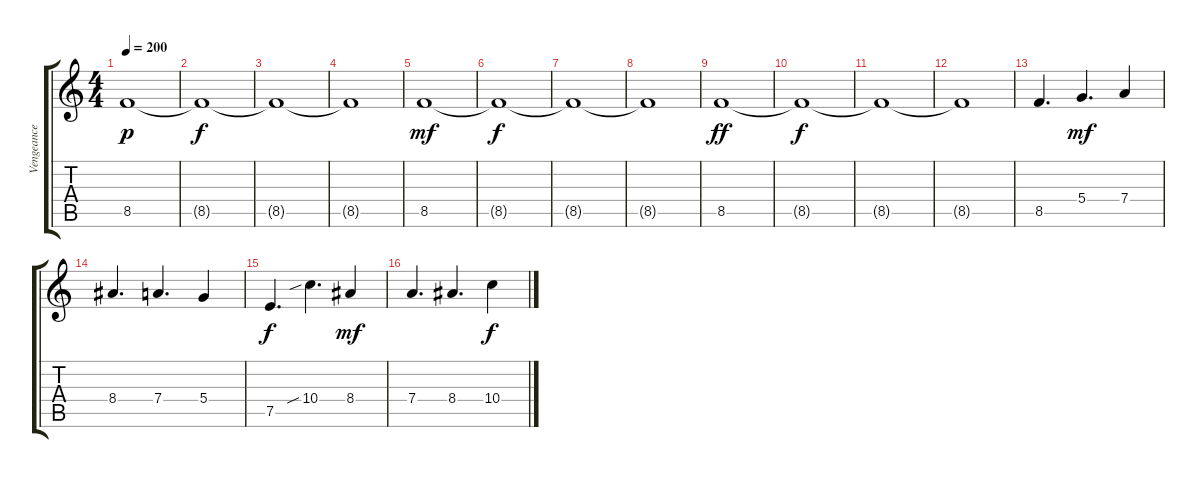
\track ("Vengeance" "Vengeance") {instrument distortionguitar}
\staff {score tabs}
\tuning (E4 B3 G3 D3 A2 D2) {hide}
\ts (4 4)
\tempo 200
\clef g2
\ks c
8.5.1{dy p volume 8} |
8.5{t}.1{dy f} |
8.5{t}.1{volume 10} |
8.5{t}.1 |
8.5.1{dy mf volume 12} |
8.5{t}.1{dy f} |
8.5{t}.1{volume 14} |
8.5{t}.1 |
8.5.1{dy ff volume 15} |
8.5{t}.1{dy f} |
8.5{t}.1{volume 16} |
8.5{t}.1 |
8.5.4{d} 5.4.4{d dy mf} 7.4.4 |
8.4.4{d} 7.4.4{d} 5.4.4 |
7.5.4{d dy f} 10.4{sib}.4{d} 8.4.4{dy mf} |
7.4.4{d} 8.4.4{d} 10.4.4{dy f}
